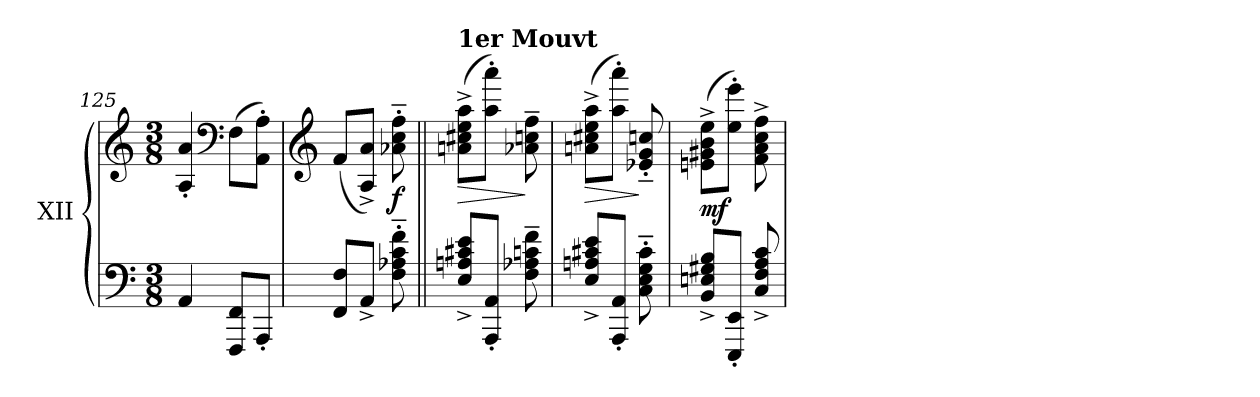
**kern	**kern	**dynam
*part1	*part1	*part1
*staff2	*staff1	*staff1/2
*I"XII	*	*
*clefF4	*clefG2	*
*k[]	*k[]	*
*M3/8	*M3/8	*
=125	=125	=125
8AA/J	8A/' 8a/'J	.
*	*clefF4	*
8FFF/ 8FF/L	(>8F\L	.
8AAA'/J	8AA\' 8A\'J)	.
=126	=126	=126
*	*clefG2	*
8FF/ 8F/L	(<8f/L	.
8AA^/J	8A/^ 8a/^J)	.
!	!	!LO:DY:b
8F\'~ 8A-X\'~ 8c\'~ 8f\'~	8a-X\'~ 8cc\'~ 8ff\'~	f
=127||	=127||	=127||
!	!LO:TX:B:t=1er Mouvt	!
!	!	!LO:HP:b
8E/^ 8An/^ 8c#X/^ 8e/^L	(>8an\^ 8cc#X\^ 8ee\^ 8aa\^L	>
8AAA/' 8AA/'J	8aa\' 8aaa\'J)	.
8F\~ 8A-X\~ 8cn\~ 8f\~	8a-X\~ 8ccn\~ 8ff\~	]
=128	=128	=128
!	!	!LO:HP:b
8E/^ 8An/^ 8c#X/^ 8e/^L	(>8an\^ 8cc#X\^ 8ee\^ 8aa\^L	>
8AAA/' 8AA/'J	8aa\' 8aaa\'J)	.
8C\'~ 8E\'~ 8G\'~ 8c#\'~	8e-X/'~ 8g/'~ 8ccn/'~	]
=129	=129	=129
!	!	!LO:DY:b
8BB/^ 8En/^ 8G#X/^ 8B/^L	(>8en\^ 8g#X\^ 8b\^ 8ee\^L	mf
8EEE/' 8EE/'J	8ee\' 8eee\'J)	.
8C/^ 8F/^ 8A/^ 8c/^L	8f\^ 8a\^ 8cc\^ 8ff\^L	.
=	=	=
*-	*-	*-
